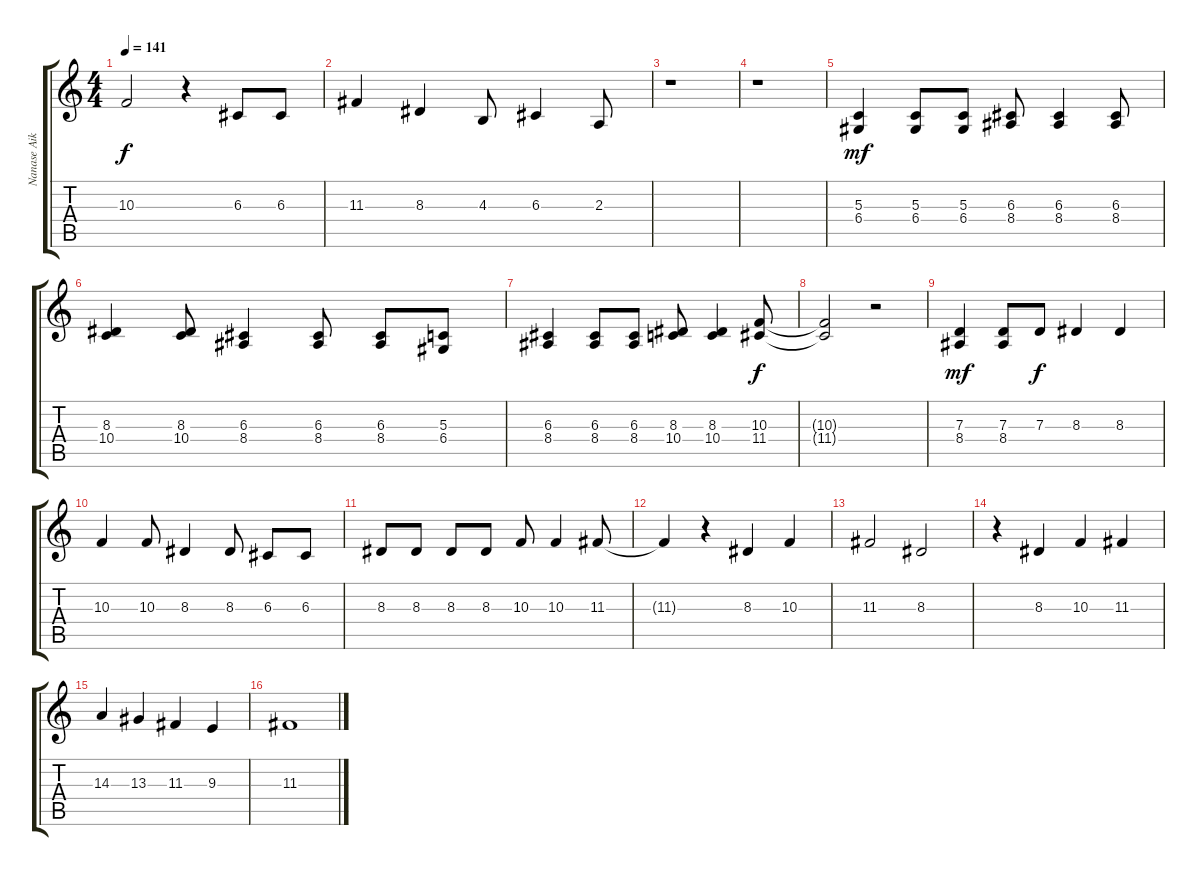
\track ("Nanase Aikawa" "Nanase Aik") {instrument lead1square}
\staff {score tabs}
\tuning (E4 B3 G3 D3 A2 E2) {hide}
\ts (4 4)
\tempo 141
\clef g2
\ks c
10.3{t}.2{dy f} r.4 6.3.8 6.3.8 |
11.3.4 8.3.4 4.3.8 6.3.4 2.3.8 |
r.1 |
r.1 |
(5.3 6.4).4{dy mf} (5.3 6.4).8 (5.3 6.4).8 (6.3 8.4).8 (6.3 8.4).4 (6.3 8.4).8 |
(8.3 10.4).4 (8.3 10.4).8 (6.3 8.4).4 (6.3 8.4).8 (6.3 8.4).8 (5.3 6.4).8 |
(6.3 8.4).4 (6.3 8.4).8 (6.3 8.4).8 (8.3 10.4).8 (8.3 10.4).4 (10.3 11.4).8{dy f} |
(10.3{t} 11.4{t}).2 r.2 |
(7.3 8.4).4{dy mf} (7.3 8.4).8 7.3.8{dy f} 8.3.4 8.3.4 |
10.3.4 10.3.8 8.3.4 8.3.8 6.3.8 6.3.8 |
8.3.8 8.3.8 8.3.8 8.3.8 10.3.8 10.3.4 11.3.8 |
11.3{t}.4 r.4 8.3.4 10.3.4 |
11.3.2 8.3.2 |
r.4 8.3.4 10.3.4 11.3.4 |
14.3.4 13.3.4 11.3.4 9.3.4 |
11.3.1
